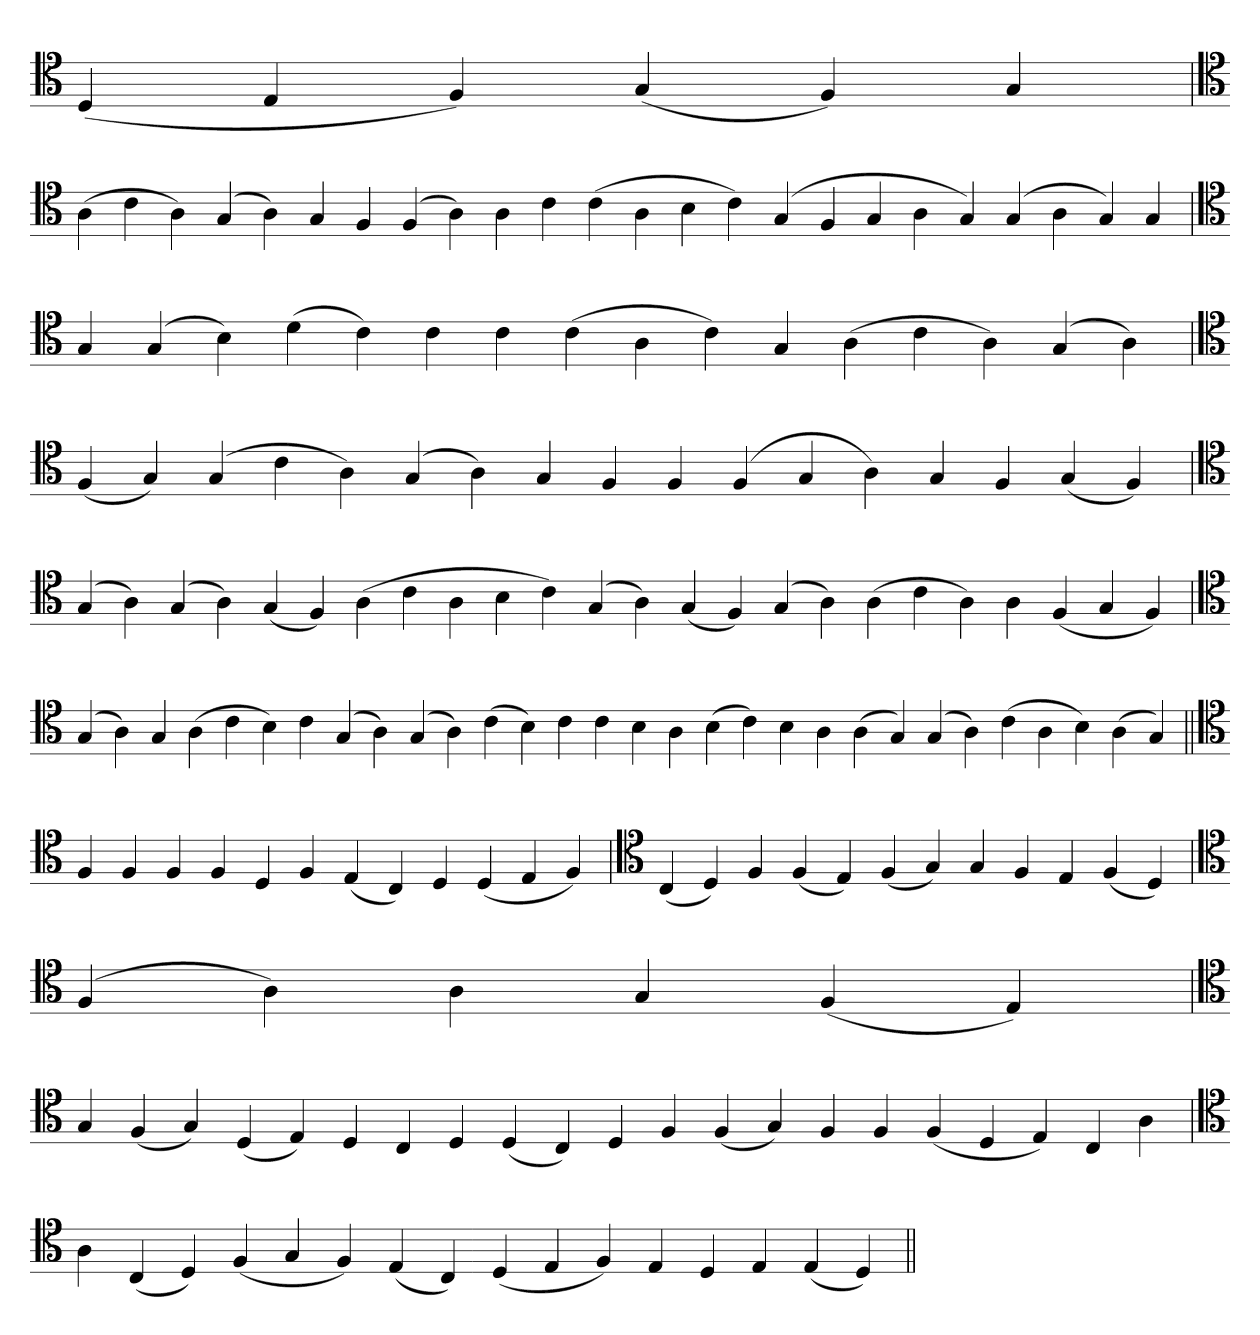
**kern
*part1
*staff1
*clefC4
=
(4D
4E
4F)
(4G
4F)
4G
=`
*clefC4
(4A
4c
4A)
(4G
4A)
4G
4F
(4F
4A)
4A
4c
(4c
4A
4B
4c)
(4G
4F
4G
4A
4G)
(4G
4A
4G)
4G
='
*clefC4
4G
(4G
4B)
(4d
4c)
4c
4c
(4c
4A
4c)
4G
(4A
4c
4A)
(4G
4A)
='
*clefC4
(4F
4G)
(4G
4c
4A)
(4G
4A)
4G
4F
4F
(4F
4G
4A)
4G
4F
(4G
4F)
=
*clefC4
(4G
4A)
(4G
4A)
(4G
4F)
(4A
4c
4A
4B
4c)
(4G
4A)
(4G
4F)
(4G
4A)
(4A
4c
4A)
4A
(4F
4G
4F)
='
*clefC4
(4G
4A)
4G
(4A
4c
4B)
4c
(4G
4A)
(4G
4A)
(4c
4B)
4c
4c
4B
4A
(4B
4c)
4B
4A
(4A
4G)
(4G
4A)
(4c
4A
4B)
(4A
4G)
=||
*clefC4
4F
4F
4F
4F
4D
4F
(4E
4C)
4D
(4D
4E
4F)
=`
*clefC4
(4C
4D)
4F
(4F
4E)
(4F
4G)
4G
4F
4E
(4F
4D)
=
*clefC4
(4F
4A)
4A
4G
(4F
4E)
=`
*clefC4
4G
(4F
4G)
(4D
4E)
4D
4C
4D
(4D
4C)
4D
4F
(4F
4G)
4F
4F
(4F
4D
4E)
4C
4A
='
*clefC4
4A
(4C
4D)
(4F
4G
4F)
(4E
4C)
(4D
4E
4F)
4E
4D
4E
(4E
4D)
=||
*-
